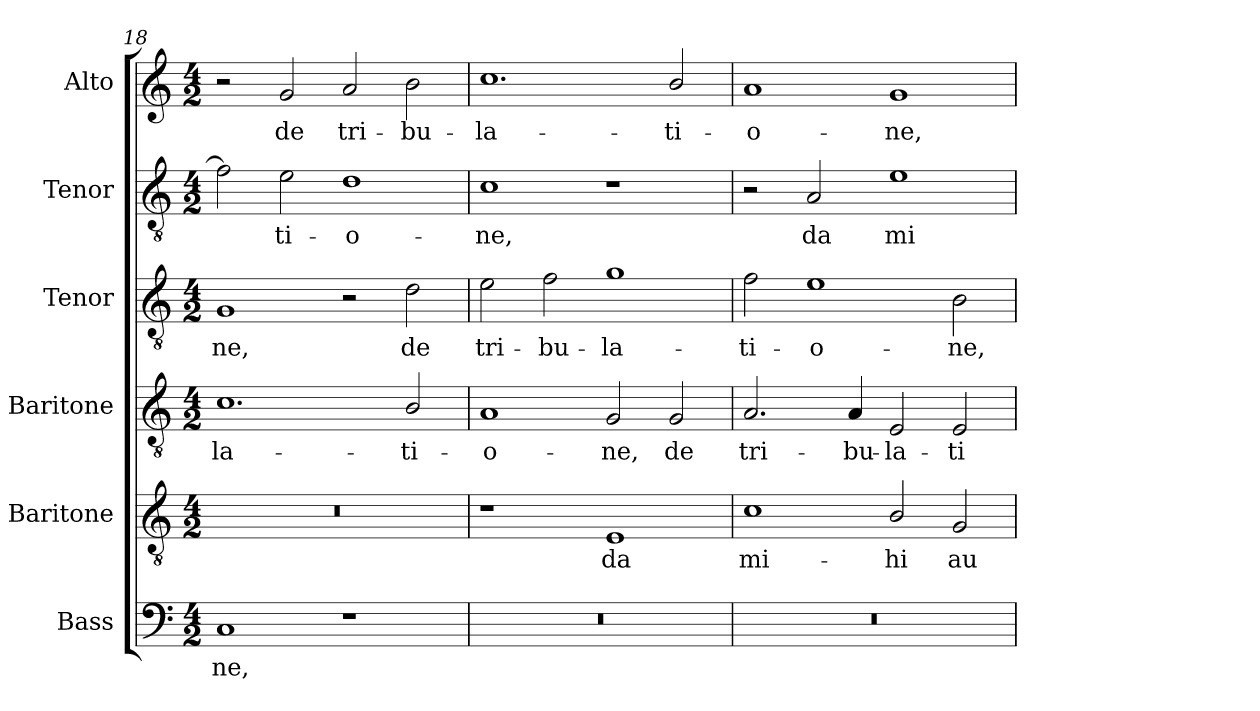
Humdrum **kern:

**kern	**text	**kern	**text	**kern	**text	**kern	**text	**kern	**text	**kern	**text
*part6	*part6	*part5	*part5	*part4	*part4	*part3	*part3	*part2	*part2	*part1	*part1
*staff6	*staff6	*staff5	*staff5	*staff4	*staff4	*staff3	*staff3	*staff2	*staff2	*staff1	*staff1
*I"Bass	*	*I"Baritone	*	*I"Baritone	*	*I"Tenor	*	*I"Tenor	*	*I"Alto	*
*I'B.	*	*I'Bar.	*	*I'Bar.	*	*I'T.	*	*I'T.	*	*I'A.	*
*clefF4	*	*clefGv2	*	*clefGv2	*	*clefGv2	*	*clefGv2	*	*clefG2	*
*	*	*ITrd7c12	*	*ITrd7c12	*	*ITrd7c12	*	*ITrd7c12	*	*	*
*k[]	*	*k[]	*	*k[]	*	*k[]	*	*k[]	*	*k[]	*
*C:	*	*C:	*	*C:	*	*C:	*	*C:	*	*C:	*
*M4/2	*	*M4/2	*	*M4/2	*	*M4/2	*	*M4/2	*	*M4/2	*
=18	=18	=18	=18	=18	=18	=18	=18	=18	=18	=18	=18
!	!LO:LY:b:color=#000000	!LO:N:vis=1	!	!	!	!	!	!	!	!	!
!	!	!	!	!	!LO:LY:b:color=#000000	!	!	!	!	!	!
!	!	!	!	!	!	!	!LO:LY:b:color=#000000	!	!	!	!
1Ci	-ne,	0r	.	1.Ci	-la-	1GGi	-ne,	2Fi\]	.	2r	.
!	!	!	!	!	!	!	!	!	!LO:LY:b:color=#000000	!	!
!	!	!	!	!	!	!	!	!	!	!	!LO:LY:b:color=#000000
.	.	.	.	.	.	.	.	2Ei\	-ti-	2gi/	de
!	!	!	!	!	!	!	!	!	!LO:LY:b:color=#000000	!	!
!	!	!	!	!	!	!	!	!	!	!	!LO:LY:b:color=#000000
1r	.	.	.	.	.	2r	.	1Di	-o-	2ai/	tri-
!	!	!	!	!	!LO:LY:b:color=#000000	!	!	!	!	!	!
!	!	!	!	!	!	!	!LO:LY:b:color=#000000	!	!	!	!
!	!	!	!	!	!	!	!	!	!	!	!LO:LY:b:color=#000000
.	.	.	.	2BBi/	-ti-	2Di\	de	.	.	2bi\	-bu-
=19	=19	=19	=19	=19	=19	=19	=19	=19	=19	=19	=19
!LO:N:vis=1	!	!	!	!	!	!	!	!	!	!	!
!	!	!	!	!	!LO:LY:b:color=#000000	!	!	!	!	!	!
!	!	!	!	!	!	!	!LO:LY:b:color=#000000	!	!	!	!
!	!	!	!	!	!	!	!	!	!LO:LY:b:color=#000000	!	!
!	!	!	!	!	!	!	!	!	!	!	!LO:LY:b:color=#000000
0r	.	1r	.	1AAi	-o-	2Ei\	tri-	1Ci	-ne,	1.cci	-la-
!	!	!	!	!	!	!	!LO:LY:b:color=#000000	!	!	!	!
.	.	.	.	.	.	2Fi\	-bu-	.	.	.	.
!	!	!	!LO:LY:b:color=#000000	!	!	!	!	!	!	!	!
!	!	!	!	!	!LO:LY:b:color=#000000	!	!	!	!	!	!
!	!	!	!	!	!	!	!LO:LY:b:color=#000000	!	!	!	!
.	.	1EEi	da	2GGi/	-ne,	1Gi	-la-	1r	.	.	.
!	!	!	!	!	!LO:LY:b:color=#000000	!	!	!	!	!	!
!	!	!	!	!	!	!	!	!	!	!	!LO:LY:b:color=#000000
.	.	.	.	2GGi/	de	.	.	.	.	2bi/	-ti-
=20	=20	=20	=20	=20	=20	=20	=20	=20	=20	=20	=20
!LO:N:vis=1	!	!	!	!	!	!	!	!	!	!	!
!	!	!	!LO:LY:b:color=#000000	!	!	!	!	!	!	!	!
!	!	!	!	!	!LO:LY:b:color=#000000	!	!	!	!	!	!
!	!	!	!	!	!	!	!LO:LY:b:color=#000000	!	!	!	!
!	!	!	!	!	!	!	!	!	!	!	!LO:LY:b:color=#000000
0r	.	1Ci	mi-	2.AAi/	tri-	2Fi\	-ti-	2r	.	1ai	-o-
!	!	!	!	!	!	!	!LO:LY:b:color=#000000	!	!	!	!
!	!	!	!	!	!	!	!	!	!LO:LY:b:color=#000000	!	!
.	.	.	.	.	.	1Ei	-o-	2AAi/	da	.	.
!	!	!	!	!	!LO:LY:b:color=#000000	!	!	!	!	!	!
.	.	.	.	4AAi/	-bu-	.	.	.	.	.	.
!	!	!	!LO:LY:b:color=#000000	!	!	!	!	!	!	!	!
!	!	!	!	!	!LO:LY:b:color=#000000	!	!	!	!	!	!
!	!	!	!	!	!	!	!	!	!LO:LY:b:color=#000000	!	!
!	!	!	!	!	!	!	!	!	!	!	!LO:LY:b:color=#000000
.	.	2BBi/	-hi	2EEi/	-la-	.	.	1Ei	mi-	1gi	-ne,
!	!	!	!LO:LY:b:color=#000000	!	!	!	!	!	!	!	!
!	!	!	!	!	!LO:LY:b:color=#000000	!	!	!	!	!	!
!	!	!	!	!	!	!	!LO:LY:b:color=#000000	!	!	!	!
.	.	2GGi/	au-	2EEi/	-ti-	2BBi\	-ne,	.	.	.	.
=	=	=	=	=	=	=	=	=	=	=	=
*-	*-	*-	*-	*-	*-	*-	*-	*-	*-	*-	*-
